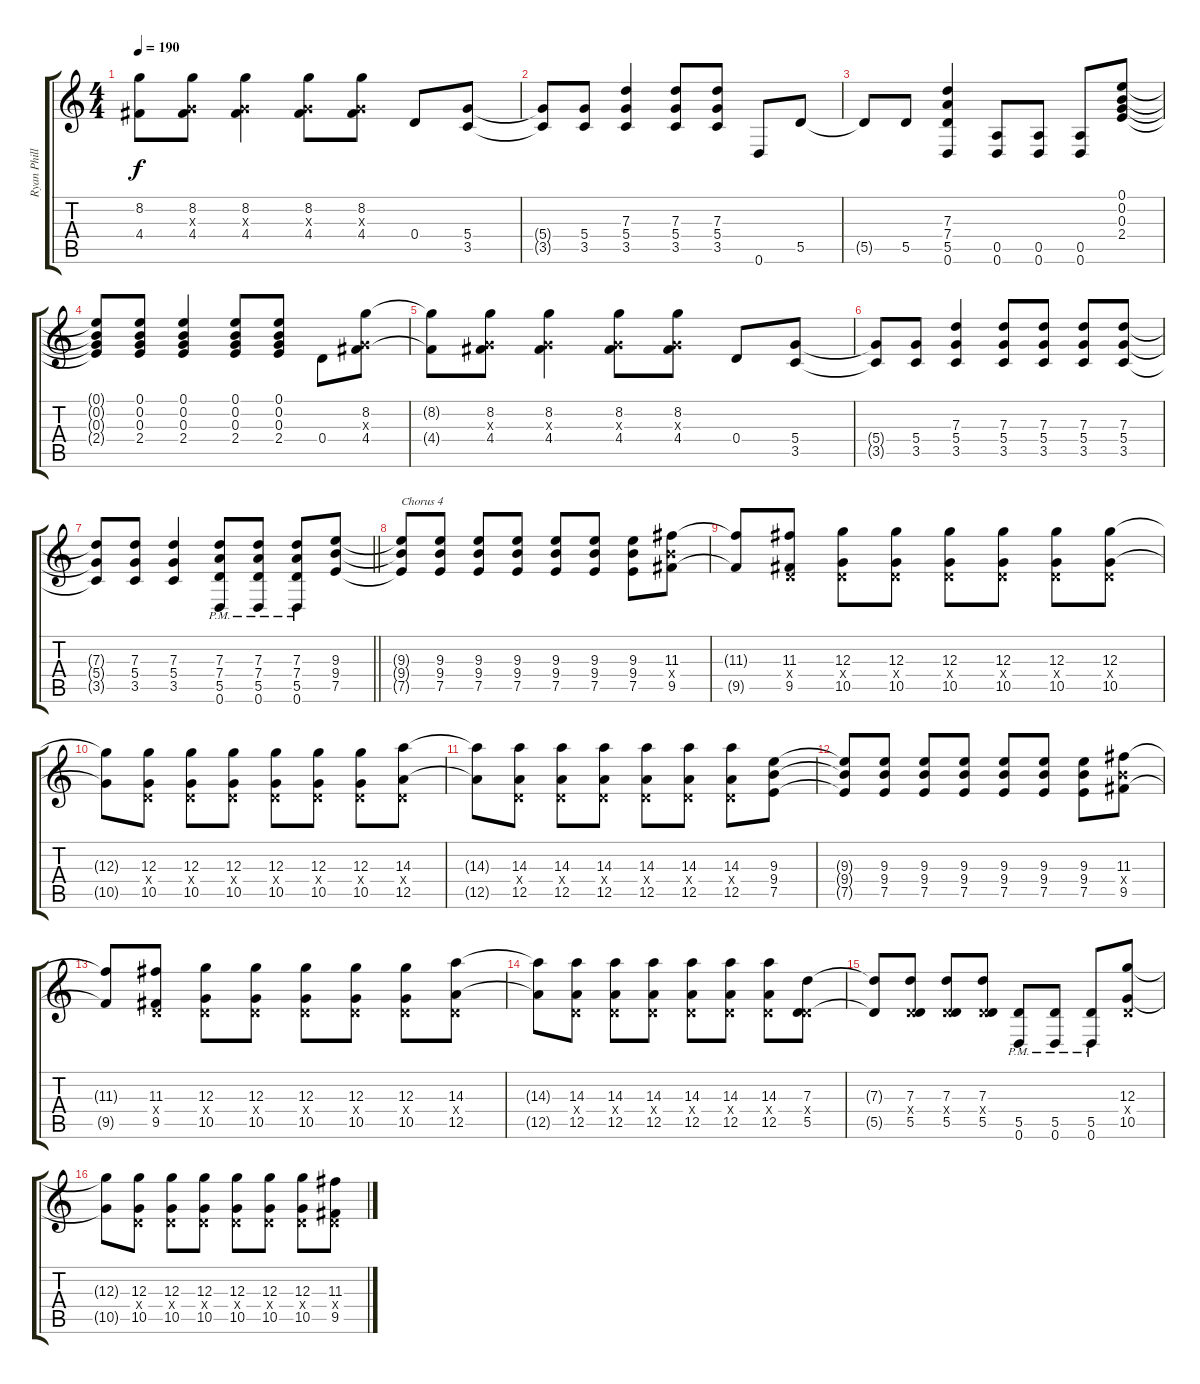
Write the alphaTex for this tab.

\track ("Ryan Phillips | Lead" "Ryan Phill") {instrument distortionguitar}
\staff {score tabs}
\tuning (E4 B3 G3 D3 A2 D2) {hide}
\ts (4 4)
\tempo 190
\clef g2
\ks c
(8.2{t} 4.4{t}).8{dy f} (8.2 0.3{x} 4.4).8 (8.2 0.3{x} 4.4).4 (8.2 0.3{x} 4.4).8 (8.2 0.3{x} 4.4).8 0.4.8 (5.4 3.5).8 |
(5.4{t} 3.5{t}).8 (5.4 3.5).8 (7.3 5.4 3.5).4 (7.3 5.4 3.5).8 (7.3 5.4 3.5).8 0.6.8 5.5.8 |
5.5{t}.8 5.5.8 (7.3 7.4 5.5 0.6).4 (0.5 0.6).8 (0.5 0.6).8 (0.5 0.6).8 (0.1 0.2 0.3 2.4).8 |
(0.1{t} 0.2{t} 0.3{t} 2.4{t}).8 (0.1 0.2 0.3 2.4).8 (0.1 0.2 0.3 2.4).4 (0.1 0.2 0.3 2.4).8 (0.1 0.2 0.3 2.4).8 0.4.8 (8.2 0.3{x} 4.4).8 |
(8.2{t} 4.4{t}).8 (8.2 0.3{x} 4.4).8 (8.2 0.3{x} 4.4).4 (8.2 0.3{x} 4.4).8 (8.2 0.3{x} 4.4).8 0.4.8 (5.4 3.5).8 |
(5.4{t} 3.5{t}).8 (5.4 3.5).8 (7.3 5.4 3.5).4 (7.3 5.4 3.5).8 (7.3 5.4 3.5).8 (7.3 5.4 3.5).8 (7.3 5.4 3.5).8 |
\barLineRight lightlight
(7.3{t} 5.4{t} 3.5{t}).8 (7.3 5.4 3.5).8 (7.3 5.4 3.5).4 (7.3{pm} 7.4{pm} 5.5{pm} 0.6{pm}).8 (7.3{pm} 7.4{pm} 5.5{pm} 0.6{pm}).8 (7.3{pm} 7.4{pm} 5.5{pm} 0.6{pm}).8 (9.3 9.4 7.5).8{instrument distortionguitar} |
(9.3{t} 9.4{t} 7.5{t}).8{txt "Chorus 4"} (9.3 9.4 7.5).8 (9.3 9.4 7.5).8 (9.3 9.4 7.5).8 (9.3 9.4 7.5).8 (9.3 9.4 7.5).8 (9.3 9.4 7.5).8 (11.3 9.4{x} 9.5).8 |
(11.3{t} 9.5{t}).8 (11.3 0.4{x} 9.5).8 (12.3 0.4{x} 10.5).8 (12.3 0.4{x} 10.5).8 (12.3 0.4{x} 10.5).8 (12.3 0.4{x} 10.5).8 (12.3 0.4{x} 10.5).8 (12.3 0.4{x} 10.5).8 |
(12.3{t} 10.5{t}).8 (12.3 0.4{x} 10.5).8 (12.3 0.4{x} 10.5).8 (12.3 0.4{x} 10.5).8 (12.3 0.4{x} 10.5).8 (12.3 0.4{x} 10.5).8 (12.3 0.4{x} 10.5).8 (14.3 0.4{x} 12.5).8 |
(14.3{t} 12.5{t}).8 (14.3 0.4{x} 12.5).8 (14.3 0.4{x} 12.5).8 (14.3 0.4{x} 12.5).8 (14.3 0.4{x} 12.5).8 (14.3 0.4{x} 12.5).8 (14.3 0.4{x} 12.5).8 (9.3 9.4 7.5).8 |
(9.3{t} 9.4{t} 7.5{t}).8 (9.3 9.4 7.5).8 (9.3 9.4 7.5).8 (9.3 9.4 7.5).8 (9.3 9.4 7.5).8 (9.3 9.4 7.5).8 (9.3 9.4 7.5).8 (11.3 9.4{x} 9.5).8 |
(11.3{t} 9.5{t}).8 (11.3 0.4{x} 9.5).8 (12.3 0.4{x} 10.5).8 (12.3 0.4{x} 10.5).8 (12.3 0.4{x} 10.5).8 (12.3 0.4{x} 10.5).8 (12.3 0.4{x} 10.5).8 (14.3 0.4{x} 12.5).8 |
(14.3{t} 12.5{t}).8 (14.3 0.4{x} 12.5).8 (14.3 0.4{x} 12.5).8 (14.3 0.4{x} 12.5).8 (14.3 0.4{x} 12.5).8 (14.3 0.4{x} 12.5).8 (14.3 0.4{x} 12.5).8 (7.3 0.4{x} 5.5).8 |
(7.3{t} 5.5{t}).8 (7.3 0.4{x} 5.5).8 (7.3 0.4{x} 5.5).8 (7.3 0.4{x} 5.5).8 (5.5{pm} 0.6{pm}).8 (5.5{pm} 0.6{pm}).8 (5.5{pm} 0.6{pm}).8 (12.3 0.4{x} 10.5).8 |
(12.3{t} 10.5{t}).8 (12.3 0.4{x} 10.5).8 (12.3 0.4{x} 10.5).8 (12.3 0.4{x} 10.5).8 (12.3 0.4{x} 10.5).8 (12.3 0.4{x} 10.5).8 (12.3 0.4{x} 10.5).8 (11.3 0.4{x} 9.5).8
